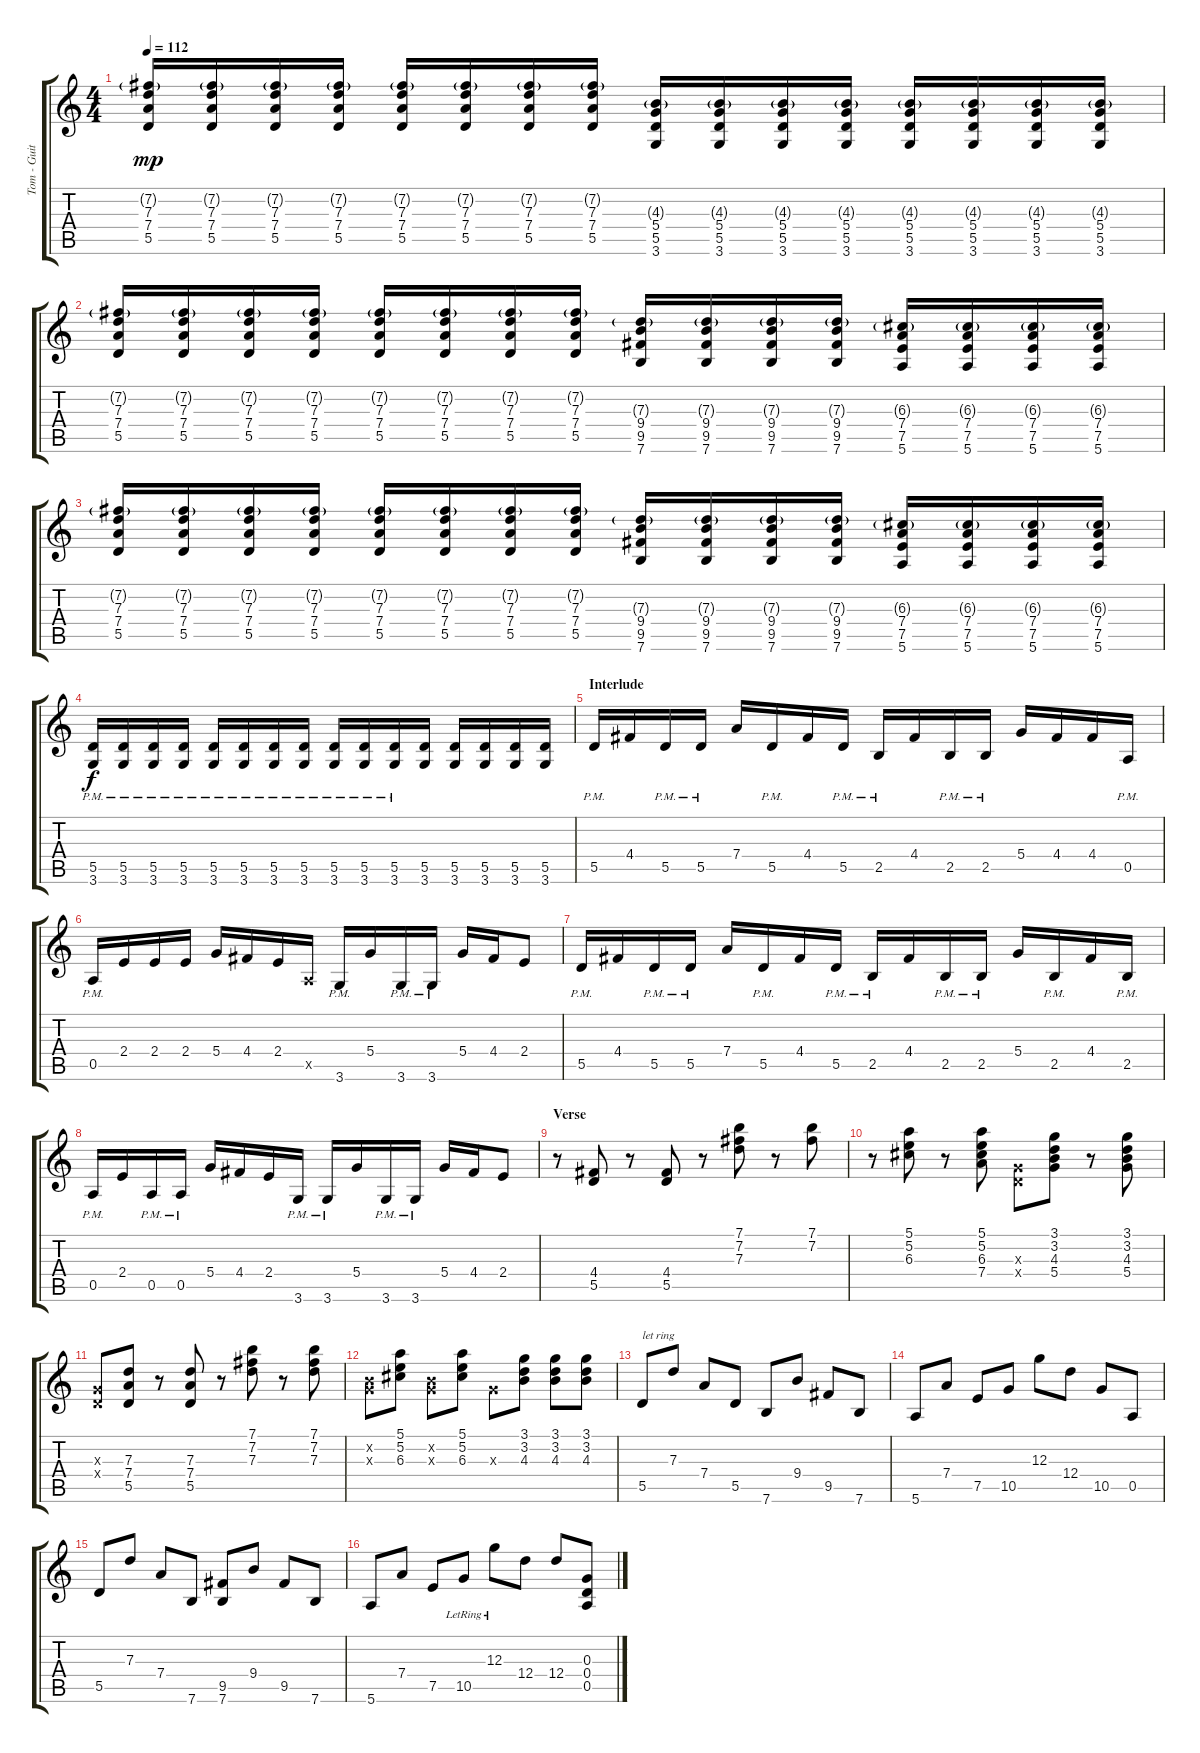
\track ("Tom - Guitar" "Tom - Guit") {instrument overdrivenguitar}
\staff {score tabs}
\tuning (E4 B3 G3 D3 A2 E2) {hide}
\ts (4 4)
\tempo 112
\clef g2
\ks c
(7.2{g} 7.3 7.4 5.5).16{dy mp} (7.2{g} 7.3 7.4 5.5).16 (7.2{g} 7.3 7.4 5.5).16 (7.2{g} 7.3 7.4 5.5).16 (7.2{g} 7.3 7.4 5.5).16 (7.2{g} 7.3 7.4 5.5).16 (7.2{g} 7.3 7.4 5.5).16 (7.2{g} 7.3 7.4 5.5).16 (4.3{g} 5.4 5.5 3.6).16 (4.3{g} 5.4 5.5 3.6).16 (4.3{g} 5.4 5.5 3.6).16 (4.3{g} 5.4 5.5 3.6).16 (4.3{g} 5.4 5.5 3.6).16 (4.3{g} 5.4 5.5 3.6).16 (4.3{g} 5.4 5.5 3.6).16 (4.3{g} 5.4 5.5 3.6).16 |
(7.2{g} 7.3 7.4 5.5).16 (7.2{g} 7.3 7.4 5.5).16 (7.2{g} 7.3 7.4 5.5).16 (7.2{g} 7.3 7.4 5.5).16 (7.2{g} 7.3 7.4 5.5).16 (7.2{g} 7.3 7.4 5.5).16 (7.2{g} 7.3 7.4 5.5).16 (7.2{g} 7.3 7.4 5.5).16 (7.3{g} 9.4 9.5 7.6).16 (7.3{g} 9.4 9.5 7.6).16 (7.3{g} 9.4 9.5 7.6).16 (7.3{g} 9.4 9.5 7.6).16 (6.3{g} 7.4 7.5 5.6).16 (6.3{g} 7.4 7.5 5.6).16 (6.3{g} 7.4 7.5 5.6).16 (6.3{g} 7.4 7.5 5.6).16 |
(7.2{g} 7.3 7.4 5.5).16 (7.2{g} 7.3 7.4 5.5).16 (7.2{g} 7.3 7.4 5.5).16 (7.2{g} 7.3 7.4 5.5).16 (7.2{g} 7.3 7.4 5.5).16 (7.2{g} 7.3 7.4 5.5).16 (7.2{g} 7.3 7.4 5.5).16 (7.2{g} 7.3 7.4 5.5).16 (7.3{g} 9.4 9.5 7.6).16 (7.3{g} 9.4 9.5 7.6).16 (7.3{g} 9.4 9.5 7.6).16 (7.3{g} 9.4 9.5 7.6).16 (6.3{g} 7.4 7.5 5.6).16 (6.3{g} 7.4 7.5 5.6).16 (6.3{g} 7.4 7.5 5.6).16 (6.3{g} 7.4 7.5 5.6).16 |
(5.5{pm} 3.6{pm}).16{dy f} (5.5{pm} 3.6{pm}).16 (5.5{pm} 3.6{pm}).16 (5.5{pm} 3.6{pm}).16 (5.5{pm} 3.6{pm}).16 (5.5{pm} 3.6{pm}).16 (5.5{pm} 3.6{pm}).16 (5.5{pm} 3.6{pm}).16 (5.5{pm} 3.6{pm}).16 (5.5{pm} 3.6{pm}).16 (5.5{pm} 3.6{pm}).16 (5.5 3.6).16 (5.5 3.6).16 (5.5 3.6).16 (5.5 3.6).16 (5.5 3.6).16 |
\section ("" "Interlude")
5.5{pm}.16 4.4.16 5.5{pm}.16 5.5{pm}.16 7.4.16 5.5{pm}.16 4.4.16 5.5{pm}.16 2.5{pm}.16 4.4.16 2.5{pm}.16 2.5{pm}.16 5.4.16 4.4.16 4.4.16 0.5{pm}.16 |
0.5{pm}.16 2.4.16 2.4.16 2.4.16 5.4.16 4.4.16 2.4.16 0.5{x}.16 3.6{pm}.16 5.4.16 3.6{pm}.16 3.6{pm}.16 5.4.16 4.4.16 2.4.8 |
5.5{pm}.16 4.4.16 5.5{pm}.16 5.5{pm}.16 7.4.16 5.5{pm}.16 4.4.16 5.5{pm}.16 2.5{pm}.16 4.4.16 2.5{pm}.16 2.5{pm}.16 5.4.16 2.5{pm}.16 4.4.16 2.5{pm}.16 |
0.5{pm}.16 2.4.16 0.5{pm}.16 0.5{pm}.16 5.4.16 4.4.16 2.4.16 3.6{pm}.16 3.6{pm}.16 5.4.16 3.6{pm}.16 3.6{pm}.16 5.4.16 4.4.16 2.4.8 |
\section ("" "Verse")
r.8{instrument electricguitarclean} (4.4 5.5).8 r.8 (4.4 5.5).8 r.8 (7.1 7.2 7.3).8 r.8 (7.1 7.2).8 |
r.8 (5.1 5.2 6.3).8 r.8 (5.1 5.2 6.3 7.4).8 (0.3{x} 0.4{x}).8 (3.1 3.2 4.3 5.4).8 r.8 (3.1 3.2 4.3 5.4).8 |
(0.3{x} 0.4{x}).8 (7.3 7.4 5.5).8 r.8 (7.3 7.4 5.5).8 r.8 (7.1 7.2 7.3).8 r.8 (7.1 7.2 7.3).8 |
(0.2{x} 0.3{x}).8 (5.1 5.2 6.3).8 (0.2{x} 0.3{x}).8 (5.1 5.2 6.3).8 0.3{x}.8 (3.1 3.2 4.3).8 (3.1 3.2 4.3).8 (3.1 3.2 4.3).8 |
5.5.8{txt "let ring" instrument overdrivenguitar} 7.3.8 7.4.8 5.5.8 7.6.8 9.4.8 9.5.8 7.6.8 |
5.6.8 7.4.8 7.5.8 10.5.8 12.3.8 12.4.8 10.5.8 0.5.8 |
5.5.8 7.3.8 7.4.8 7.6.8 (9.5 7.6).8 9.4.8 9.5.8 7.6.8 |
5.6.8 7.4.8 7.5.8 10.5{lr}.8 12.3{lr}.8 12.4.8 12.4.8 (0.3 0.4 0.5).8
